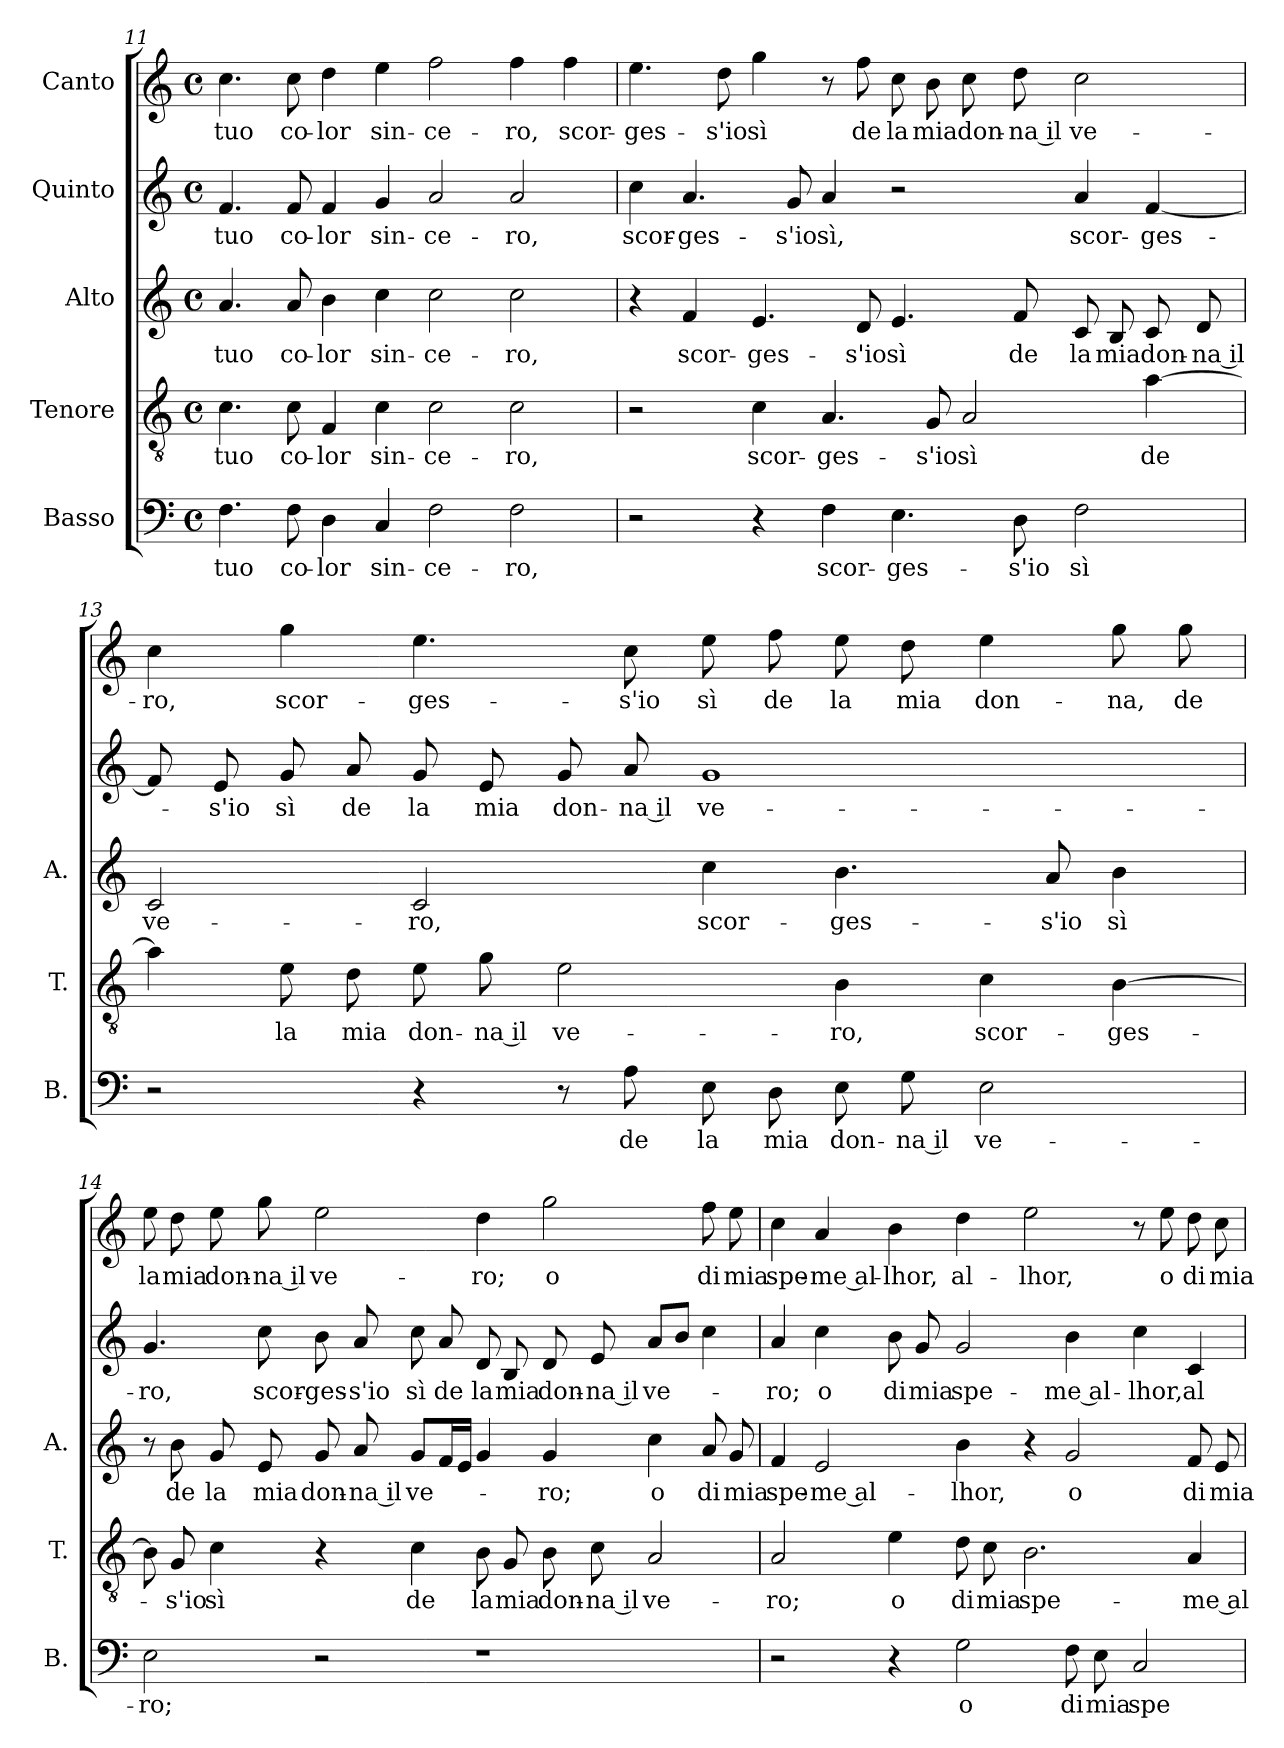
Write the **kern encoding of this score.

**kern	**text	**kern	**text	**kern	**text	**kern	**text	**kern	**text
*part5	*part5	*part4	*part4	*part3	*part3	*part2	*part2	*part1	*part1
*staff5	*staff5	*staff4	*staff4	*staff3	*staff3	*staff2	*staff2	*staff1	*staff1
*I"Basso	*	*I"Tenore	*	*I"Alto	*	*I"Quinto	*	*I"Canto	*
*I'B.	*	*I'T.	*	*I'A.	*	*	*	*	*
*clefF4	*	*clefGv2	*	*clefG2	*	*clefG2	*	*clefG2	*
*k[]	*	*k[]	*	*k[]	*	*k[]	*	*k[]	*
*C:	*	*C:	*	*C:	*	*C:	*	*C:	*
*M4/4	*	*M4/4	*	*M4/4	*	*M4/4	*	*M4/4	*
*met(c)	*	*met(c)	*	*met(c)	*	*met(c)	*	*met(c)	*
=11	=11	=11	=11	=11	=11	=11	=11	=11	=11
4.F\	tuo	4.c\	tuo	4.a/	tuo	4.f/	tuo	4.cc\	tuo
8F\	co-	8c\	co-	8a/	co-	8f/	co-	8cc\	co-
4D\	-lor	4F/	-lor	4b\	-lor	4f/	-lor	4dd\	-lor
4C/	sin-	4c\	sin-	4cc\	sin-	4g/	sin-	4ee\	sin-
2F\	-ce-	2c\	-ce-	2cc\	-ce-	2a/	-ce-	2ff\	-ce-
2F\	-ro,	2c\	-ro,	2cc\	-ro,	2a/	-ro,	4ff\	-ro,
.	.	.	.	.	.	.	.	4ff\	scor-
=12	=12	=12	=12	=12	=12	=12	=12	=12	=12
2r	.	2r	.	4r	.	4cc\	scor-	4.ee\	-ges-
.	.	.	.	4f/	scor-	4.a/	-ges-	.	.
.	.	.	.	.	.	.	.	8dd\	-s'io
4r	.	4c\	scor-	4.e/	-ges-	.	.	4gg\	sì
.	.	.	.	.	.	8g/	-s'io	.	.
4F\	scor-	4.A/	-ges-	.	.	4a/	sì,	8r	.
.	.	.	.	8d/	-s'io	.	.	8ff\	de
4.E\	-ges-	.	.	4.e/	sì	2r	.	8cc\	la
.	.	8G/	-s'io	.	.	.	.	8b\	mia
.	.	2A/	sì	.	.	.	.	8cc\	don-
8D\	-s'io	.	.	8f/	de	.	.	8dd\	-na il
2F\	sì	.	.	8c/	la	4a/	scor-	2cc\	ve-
.	.	.	.	8B/	mia	.	.	.	.
.	.	[4a\	de	8c/	don-	[4f/	-ges-	.	.
.	.	.	.	8d/	-na il	.	.	.	.
=13	=13	=13	=13	=13	=13	=13	=13	=13	=13
2r	.	4a\]	.	2c/	ve-	8f/]	.	4cc\	-ro,
.	.	.	.	.	.	8e/	-s'io	.	.
.	.	8e\	la	.	.	8g/	sì	4gg\	scor-
.	.	8d\	mia	.	.	8a/	de	.	.
4r	.	8e\	don-	2c/	-ro,	8g/	la	4.ee\	-ges-
.	.	8g\	-na il	.	.	8e/	mia	.	.
8r	.	2e\	ve-	.	.	8g/	don-	.	.
8A\	de	.	.	.	.	8a/	-na il	8cc\	-s'io
8E\	la	.	.	4cc\	scor-	1g/	ve-	8ee\	sì
8D\	mia	.	.	.	.	.	.	8ff\	de
8E\	don-	4B\	-ro,	4.b\	-ges-	.	.	8ee\	la
8G\	-na il	.	.	.	.	.	.	8dd\	mia
2E\	ve-	4c\	scor-	.	.	.	.	4ee\	don-
.	.	.	.	8a/	-s'io	.	.	.	.
.	.	[4B\	-ges-	4b\	sì	.	.	8gg\	-na,
.	.	.	.	.	.	.	.	8gg\	de
=14	=14	=14	=14	=14	=14	=14	=14	=14	=14
2E\	-ro;	8B\]	.	8r	.	4.g/	-ro,	8ee\	la
.	.	8G/	-s'io	8b\	de	.	.	8dd\	mia
.	.	4c\	sì	8g/	la	.	.	8ee\	don-
.	.	.	.	8e/	mia	8cc\	scor-	8gg\	-na il
2r	.	4r	.	8g/	don-	8b\	-ges-	2ee\	ve-
.	.	.	.	8a/	-na il	8a/	-s'io	.	.
.	.	4c\	de	8g/L	ve-	8cc\	sì	.	.
.	.	.	.	16f/L	.	8a/	de	.	.
.	.	.	.	16e/JJ	.	.	.	.	.
1r	.	8B\	la	4g/	.	8d/	la	4dd\	-ro;
.	.	8G/	mia	.	.	8B/	mia	.	.
.	.	8B\	don-	4g/	-ro;	8d/	don-	2gg\	o
.	.	8c\	-na il	.	.	8e/	-na il	.	.
.	.	2A/	ve-	4cc\	o	8a/L	ve-	.	.
.	.	.	.	.	.	8b/J	.	.	.
.	.	.	.	8a/	di	4cc\	.	8ff\	di
.	.	.	.	8g/	mia	.	.	8ee\	mia
=15	=15	=15	=15	=15	=15	=15	=15	=15	=15
2r	.	2A/	-ro;	4f/	spe-	4a/	-ro;	4cc\	spe-
.	.	.	.	2e/	-me al-	4cc\	o	4a/	-me al-
4r	.	4e\	o	.	.	8b\	di	4b\	-lhor,
.	.	.	.	.	.	8g/	mia	.	.
2G\	o	8d\	di	4b\	-lhor,	2g/	spe-	4dd\	al-
.	.	8c\	mia	.	.	.	.	.	.
.	.	2.B\	spe-	4r	.	.	.	2ee\	-lhor,
8F\	di	.	.	2g/	o	4b\	-me al-	.	.
8E\	mia	.	.	.	.	.	.	.	.
2C/	spe-	.	.	.	.	4cc\	-lhor,	8r	.
.	.	.	.	.	.	.	.	8ee\	o
.	.	4A/	-me al-	8f/	di	4c/	al-	8dd\	di
.	.	.	.	8e/	mia	.	.	8cc\	mia
=	=	=	=	=	=	=	=	=	=
*-	*-	*-	*-	*-	*-	*-	*-	*-	*-
